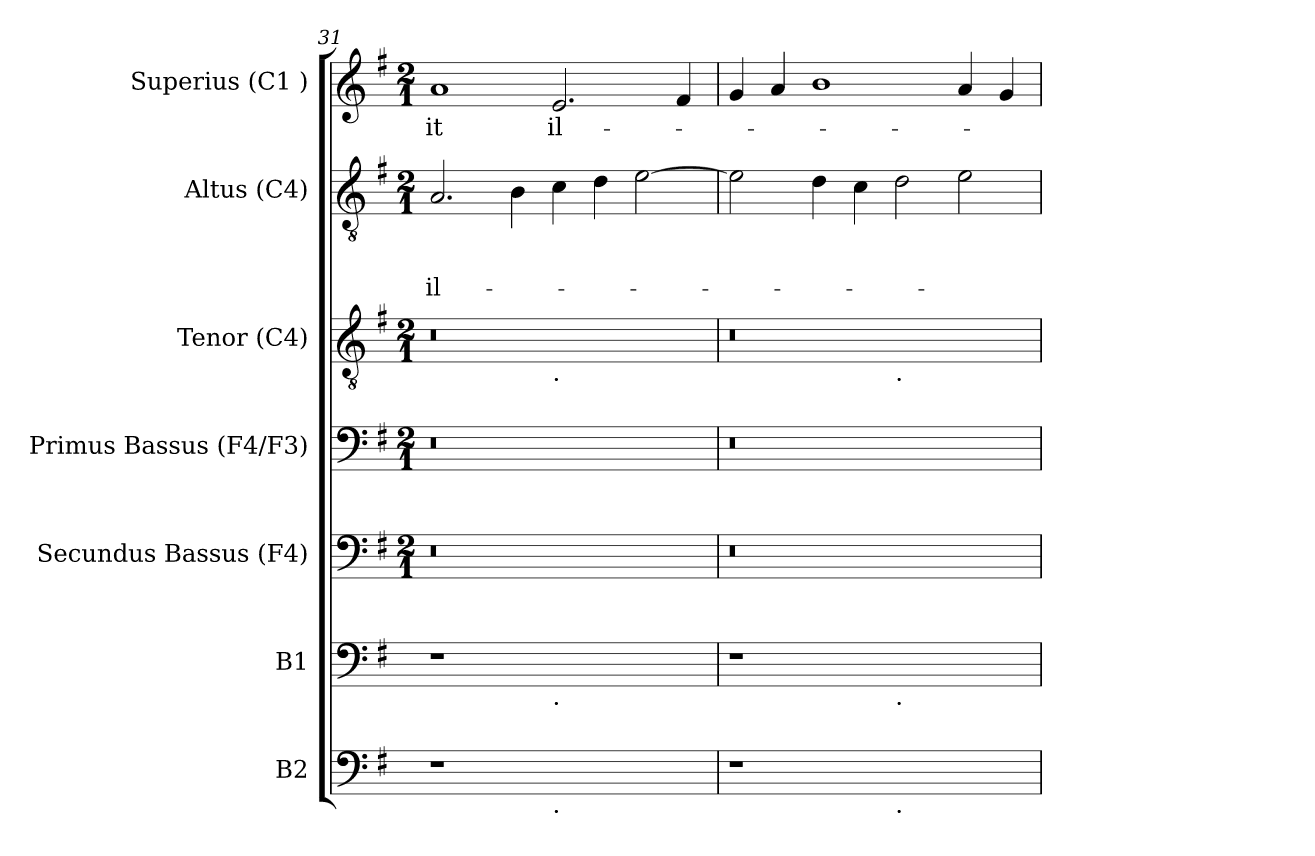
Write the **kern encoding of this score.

**kern	**kern	**kern	**kern	**kern	**kern	**text	**text	**text	**kern	**text
*part7	*part6	*part5	*part4	*part3	*part2	*part2	*part2	*part2	*part1	*part1
*staff7	*staff6	*staff5	*staff4	*staff3	*staff2	*staff2	*staff2	*staff2	*staff1	*staff1
*I"B2	*I"B1	*I"Secundus Bassus (F4)	*I"Primus Bassus (F4/F3)	*I"Tenor (C4)	*I"Altus (C4)	*	*	*	*I"Superius (C1 )	*
*I'B2	*I'B1	*	*	*I'T.	*I'A.	*	*	*	*I'S.	*
!!LO:PB:g=z
*clefF4	*clefF4	*clefF4	*clefF4	*clefGv2	*clefGv2	*	*	*	*clefG2	*
*	*	*ITrd7c12	*ITrd7c12	*	*	*	*	*	*	*
*k[f#]	*k[f#]	*k[f#]	*k[f#]	*k[f#]	*k[f#]	*	*	*	*k[f#]	*
*G:	*G:	*G:	*G:	*G:	*G:	*	*	*	*G:	*
*	*	*M2/1	*M2/1	*M2/1	*M2/1	*	*	*	*M2/1	*
=31	=31	=31	=31	=31	=31	=31	=31	=31	=31	=31
!	!	!	!	!	!	!	!	!LO:LY:b	!	!LO:LY:b
*	*	*	*	*^	*	*	*	*	*	*
1r	1r	0r	0r	0r	1ryy	2.A/	.	.	il-	1a	-it
.	.	.	.	.	.	4B\	.	.	.	.	.
!	!	!	!	!	!LO:TX:b:t=.	!	!	!	!	!	!
!	!LO:TX:b:t=.	!	!	!	!	!	!	!	!	!	!
!LO:TX:b:t=.	!	!	!	!	!	!	!	!	!	!	!
!	!	!	!	!	!	!	!	!	!	!	!LO:LY:b
1ryy	1ryy	.	.	.	1ryy	4c\	.	.	.	2.e/	il-
.	.	.	.	.	.	4d\	.	.	.	.	.
.	.	.	.	.	.	[>2e\	.	.	.	.	.
.	.	.	.	.	.	.	.	.	.	4f#/	.
=32	=32	=32	=32	=32	=32	=32	=32	=32	=32	=32	=32
1r	1r	0r	0r	0r	1ryy	2e\]	.	.	.	4g/	.
.	.	.	.	.	.	.	.	.	.	4a/	.
.	.	.	.	.	.	4d\	.	.	.	1b	.
.	.	.	.	.	.	4c\	.	.	.	.	.
!	!	!	!	!	!LO:TX:b:t=.	!	!	!	!	!	!
!	!LO:TX:b:t=.	!	!	!	!	!	!	!	!	!	!
!LO:TX:b:t=.	!	!	!	!	!	!	!	!	!	!	!
1ryy	1ryy	.	.	.	1ryy	2d\	.	.	.	.	.
.	.	.	.	.	.	2e\	.	.	.	4a/	.
.	.	.	.	.	.	.	.	.	.	4g/	.
*	*	*	*	*v	*v	*	*	*	*	*	*
=	=	=	=	=	=	=	=	=	=	=
*-	*-	*-	*-	*-	*-	*-	*-	*-	*-	*-
